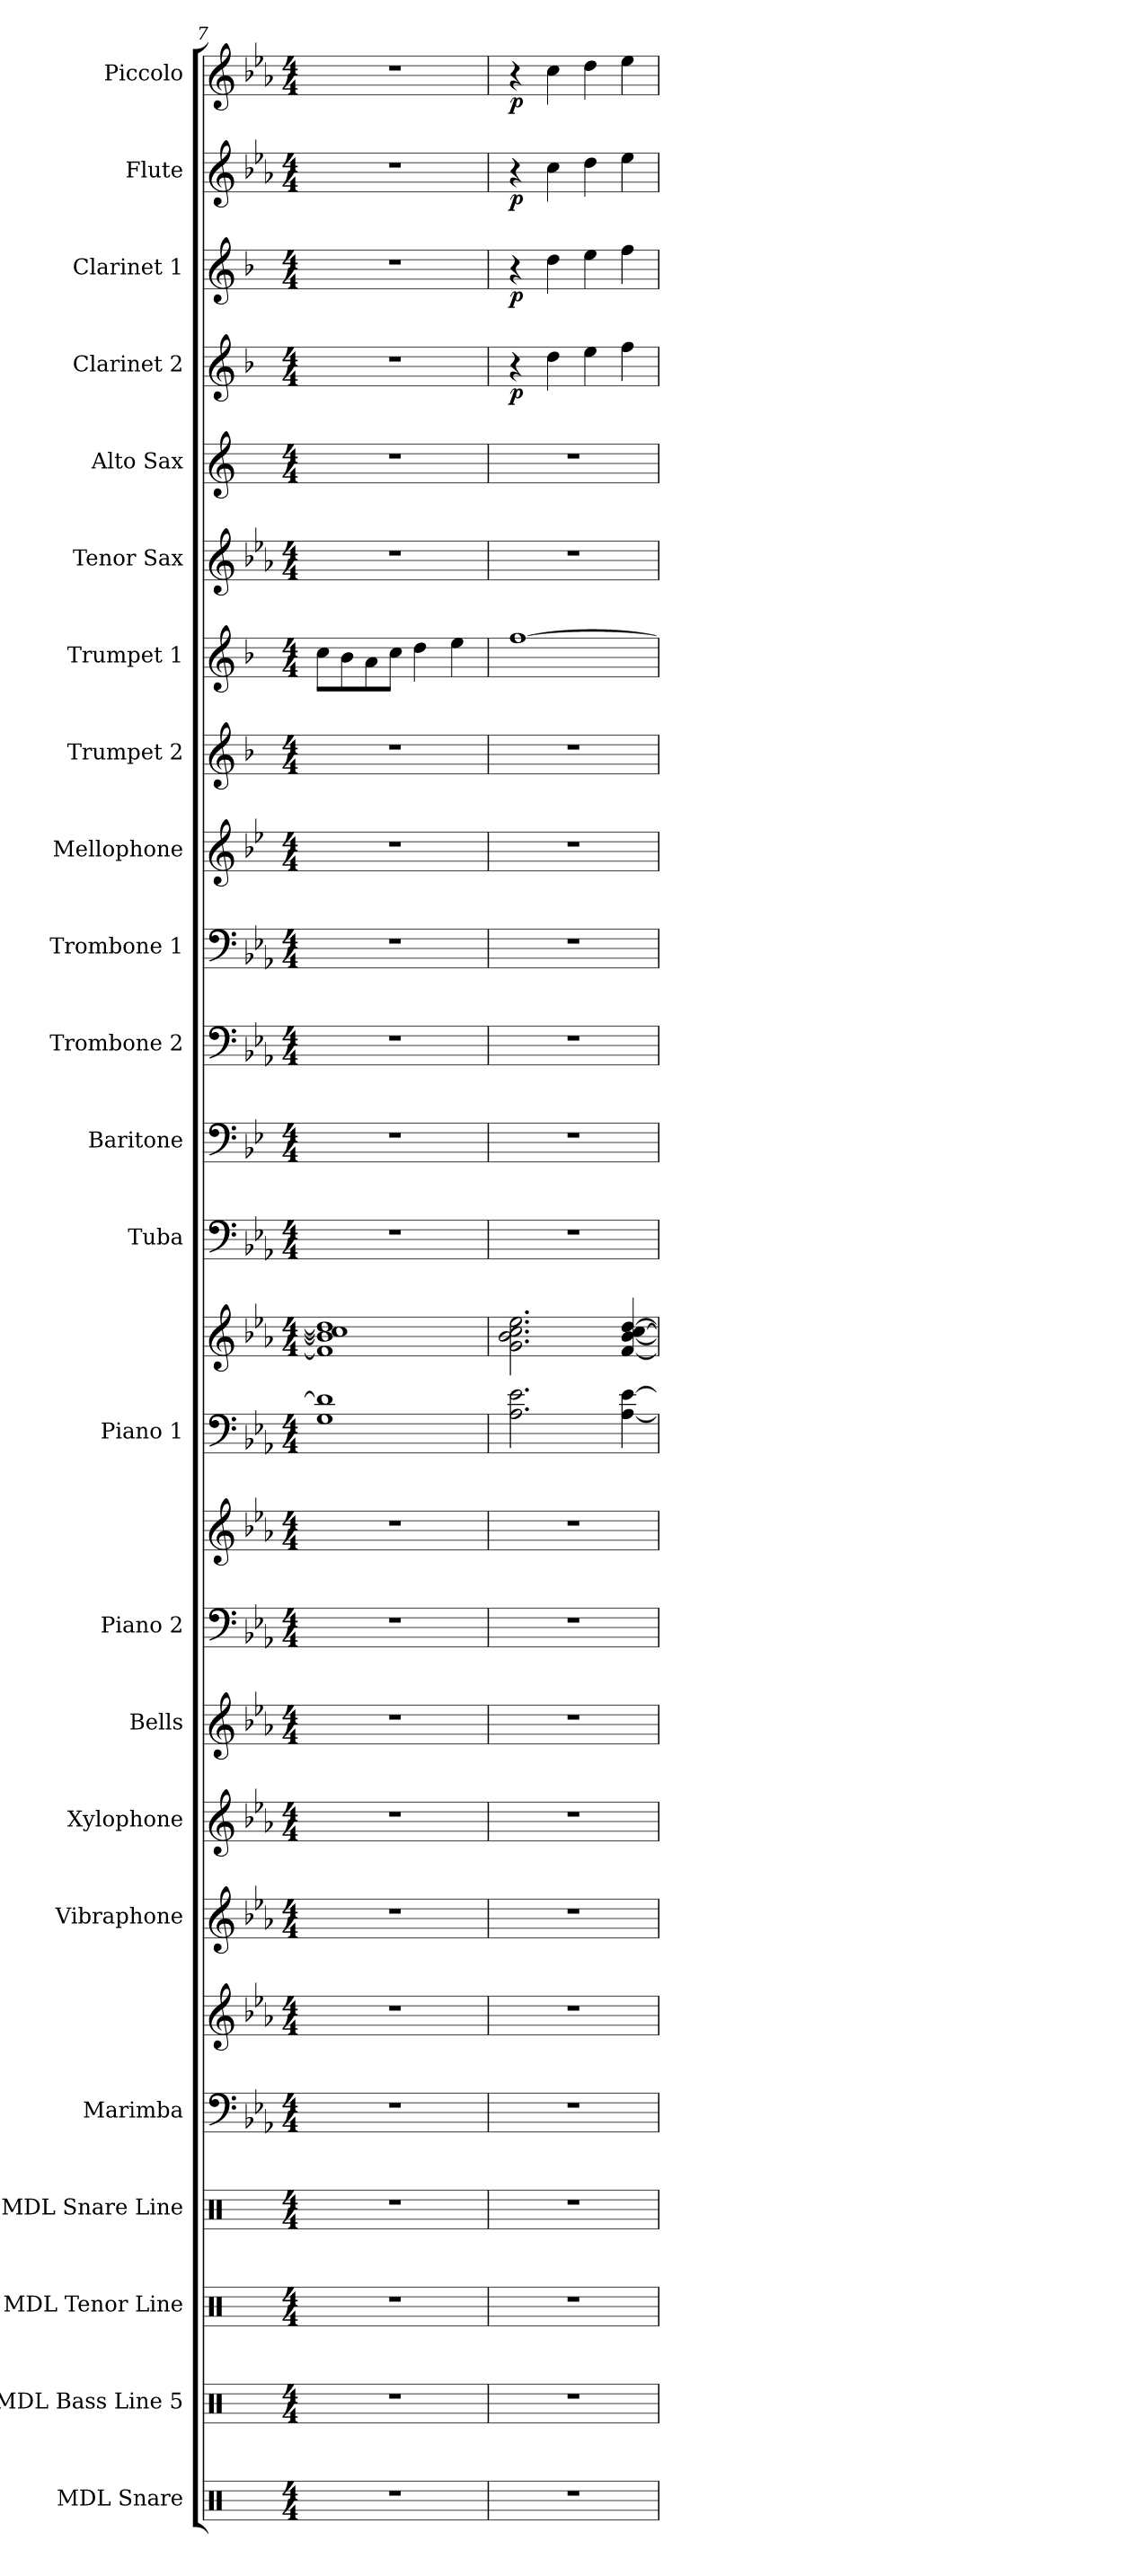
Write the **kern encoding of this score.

**kern	**kern	**kern	**kern	**kern	**kern	**kern	**kern	**kern	**kern	**kern	**kern	**kern	**kern	**kern	**kern	**kern	**kern	**kern	**kern	**kern	**kern	**kern	**dynam	**kern	**dynam	**kern	**dynam	**kern	**dynam
*part23	*part22	*part21	*part20	*part19	*part19	*part18	*part17	*part16	*part15	*part15	*part14	*part14	*part13	*part12	*part11	*part10	*part9	*part8	*part7	*part6	*part5	*part4	*part4	*part3	*part3	*part2	*part2	*part1	*part1
*staff26	*staff25	*staff24	*staff23	*staff22	*staff21	*staff20	*staff19	*staff18	*staff17	*staff16	*staff15	*staff14	*staff13	*staff12	*staff11	*staff10	*staff9	*staff8	*staff7	*staff6	*staff5	*staff4	*staff4	*staff3	*staff3	*staff2	*staff2	*staff1	*staff1
*I"MDL Snare	*I"MDL Bass Line 5	*I"MDL Tenor Line	*I"MDL Snare Line	*I"Marimba	*	*I"Vibraphone	*I"Xylophone	*I"Bells	*I"Piano 2	*	*I"Piano 1	*	*I"Tuba	*I"Baritone	*I"Trombone 2	*I"Trombone 1	*I"Mellophone	*I"Trumpet 2	*I"Trumpet 1	*I"Tenor Sax	*I"Alto Sax	*I"Clarinet 2	*	*I"Clarinet 1	*	*I"Flute	*	*I"Piccolo	*
*I'SN.	*I'B. L.	*I'T. L.	*I'S. L.	*I'Mrb.	*	*I'Vib.	*I'Xyl.	*I'Bls.	*I'Pno. 2	*	*I'Pno. 1	*	*I'Tba.	*I'Bar.	*I'Tbn. 2	*I'Tbn. 1	*I'Mello.	*I'Tpt. 2	*I'Tpt. 1	*I'T. Sx.	*I'A. Sx.	*I'Cl. 2	*	*I'Cl. 1	*	*I'Fl.	*	*I'Picc.	*
*clefX	*clefX	*clefX	*clefX	*clefF4	*clefG2	*clefG2	*clefG2	*clefG2	*clefF4	*clefG2	*clefF4	*clefG2	*clefF4	*clefF4	*clefF4	*clefF4	*clefG2	*clefG2	*clefG2	*clefG2	*clefG2	*clefG2	*	*clefG2	*	*clefG2	*	*clefG2	*
*	*	*	*	*	*	*	*ITrd-7c-12	*ITrd-14c-24	*	*	*	*	*	*ITrd4c7	*	*	*ITrd4c7	*ITrd1c2	*ITrd1c2	*ITrd8c14	*ITrd5c9	*ITrd1c2	*	*ITrd1c2	*	*	*	*ITrd-7c-12	*
*k[]	*k[]	*k[]	*k[]	*k[b-e-a-]	*k[b-e-a-]	*k[b-e-a-]	*k[b-e-a-]	*k[b-e-a-]	*k[b-e-a-]	*k[b-e-a-]	*k[b-e-a-]	*k[b-e-a-]	*k[b-e-a-]	*k[b-e-a-]	*k[b-e-a-]	*k[b-e-a-]	*k[b-e-a-]	*k[b-e-a-]	*k[b-e-a-]	*k[b-e-a-]	*k[b-e-a-]	*k[b-e-a-]	*	*k[b-e-a-]	*	*k[b-e-a-]	*	*k[b-e-a-]	*
*M4/4	*M4/4	*M4/4	*M4/4	*M4/4	*M4/4	*M4/4	*M4/4	*M4/4	*M4/4	*M4/4	*M4/4	*M4/4	*M4/4	*M4/4	*M4/4	*M4/4	*M4/4	*M4/4	*M4/4	*M4/4	*M4/4	*M4/4	*	*M4/4	*	*M4/4	*	*M4/4	*
=7	=7	=7	=7	=7	=7	=7	=7	=7	=7	=7	=7	=7	=7	=7	=7	=7	=7	=7	=7	=7	=7	=7	=7	=7	=7	=7	=7	=7	=7
1r	1r	1r	1r	1r	1r	1r	1r	1r	1r	1r	1G 1d]	1f] 1b-] 1cc] 1dd]	1r	1r	1r	1r	1r	1r	8b-\L	1r	1r	1r	.	1r	.	1r	.	1r	.
.	.	.	.	.	.	.	.	.	.	.	.	.	.	.	.	.	.	.	8a-\	.	.	.	.	.	.	.	.	.	.
.	.	.	.	.	.	.	.	.	.	.	.	.	.	.	.	.	.	.	8g\	.	.	.	.	.	.	.	.	.	.
.	.	.	.	.	.	.	.	.	.	.	.	.	.	.	.	.	.	.	8b-\J	.	.	.	.	.	.	.	.	.	.
.	.	.	.	.	.	.	.	.	.	.	.	.	.	.	.	.	.	.	4cc\	.	.	.	.	.	.	.	.	.	.
.	.	.	.	.	.	.	.	.	.	.	.	.	.	.	.	.	.	.	4dd\	.	.	.	.	.	.	.	.	.	.
=8	=8	=8	=8	=8	=8	=8	=8	=8	=8	=8	=8	=8	=8	=8	=8	=8	=8	=8	=8	=8	=8	=8	=8	=8	=8	=8	=8	=8	=8
!	!	!	!	!	!	!	!	!	!	!	!	!	!	!	!	!	!	!	!	!	!	!	!LO:DY:b	!	!LO:DY:b	!	!LO:DY:b	!	!LO:DY:b
1r	1r	1r	1r	1r	1r	1r	1r	1r	1r	1r	2.A-\ 2.e-\	2.g\ 2.b-\ 2.cc\ 2.ee-\	1r	1r	1r	1r	1r	1r	[1ee-	1r	1r	4r	p	4r	p	4r	p	4r	p
.	.	.	.	.	.	.	.	.	.	.	.	.	.	.	.	.	.	.	.	.	.	4cc\	.	4cc\	.	4cc\	.	4ccc\	.
.	.	.	.	.	.	.	.	.	.	.	.	.	.	.	.	.	.	.	.	.	.	4dd\	.	4dd\	.	4dd\	.	4ddd\	.
.	.	.	.	.	.	.	.	.	.	.	[4A-\ [4e-\	[4f/ [4b-/ [4cc/ [4dd/	.	.	.	.	.	.	.	.	.	4ee-\	.	4ee-\	.	4ee-\	.	4eee-\	.
=	=	=	=	=	=	=	=	=	=	=	=	=	=	=	=	=	=	=	=	=	=	=	=	=	=	=	=	=	=
*-	*-	*-	*-	*-	*-	*-	*-	*-	*-	*-	*-	*-	*-	*-	*-	*-	*-	*-	*-	*-	*-	*-	*-	*-	*-	*-	*-	*-	*-
